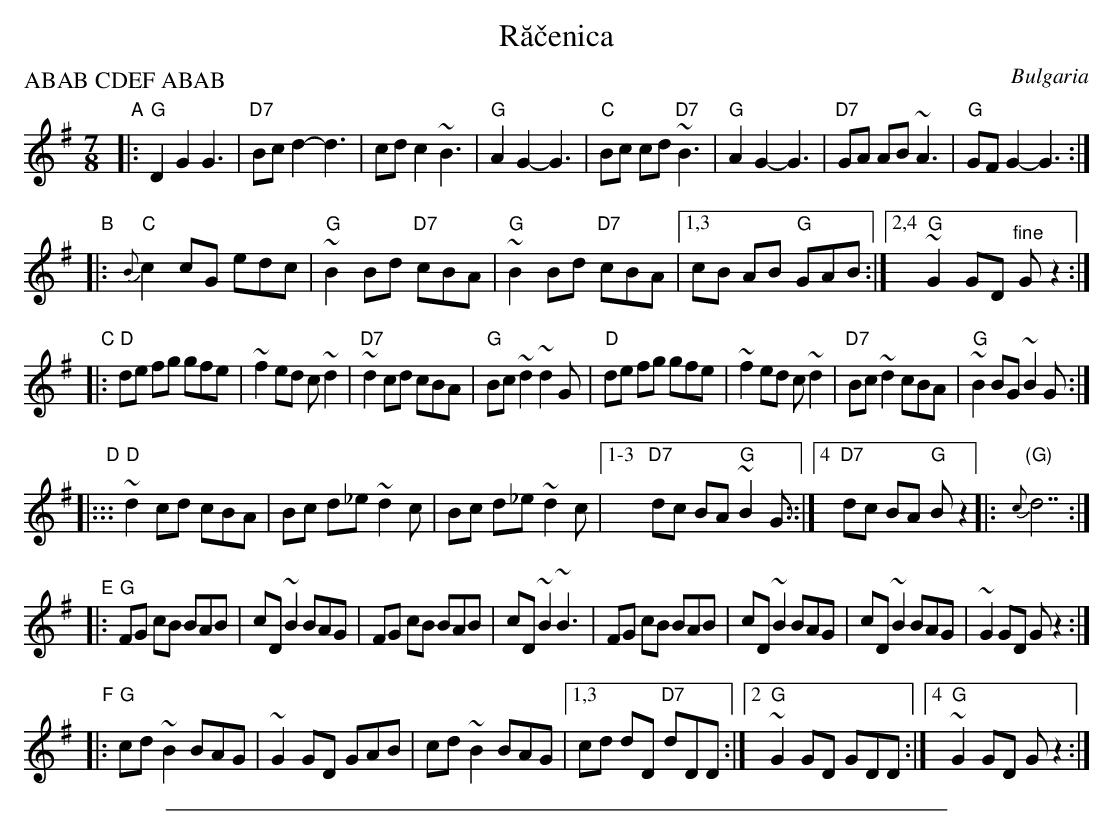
X:1
T: R\ua\vcenica
O: Bulgaria
M: 7/8
L: 1/8
P: ABAB CDEF ABAB
K: G
"A"\
|: "G"D2 G2 G3 | "D7"Bc d2-d3 | cd c2 ~B3 | "G"A2 G2-G3 \
|  "C"Bc cd "D7"~B3 | "G"A2 G2-G3 | "D7"GA AB ~A3 | "G"GF G2-G3 :|
"B"\
|: "C"{B}c2 cG edc | "G"~B2 Bd "D7"cBA | "G"~B2 Bd "D7"cBA |1,3 cB AB "G"GAB :|2,4 "G"~G2 GD "^fine"Gz2 :|
"C"\
|: "D"de fg gfe | ~f2 ed c~d2 | "D7"~d2 cd cBA | "G"Bc ~d2 ~d2G \
|  "D"de fg gfe | ~f2 ed c~d2 | "D7"Bc ~d2 cBA | "G"~B2 BG ~B2G :|
"D"\
|::: "D"~d2 cd cBA | Bc d_e ~d2c | Bc d_e ~d2c |1-3 "D7"dc BA "G"~B2G ::|4 "D7"dc BA "G"Bz2 |: "(G)"{c}d7 :|
"E"\
|: "G"FG cB BAB | cD ~B2 BAG | FG cB BAB | cD ~B2 ~B3 \
|  FG cB BAB | cD ~B2 BAG | cD ~B2 BAG | ~G2 GD Gz2 :|
"F"\
|: "G"cd ~B2 BAG | ~G2 GD GAB | cd ~B2 BAG |1,3 cd dD "D7"dDD :|2 "G"~G2 GD GDD :|4 "G"~G2 GD Gz2 :|
